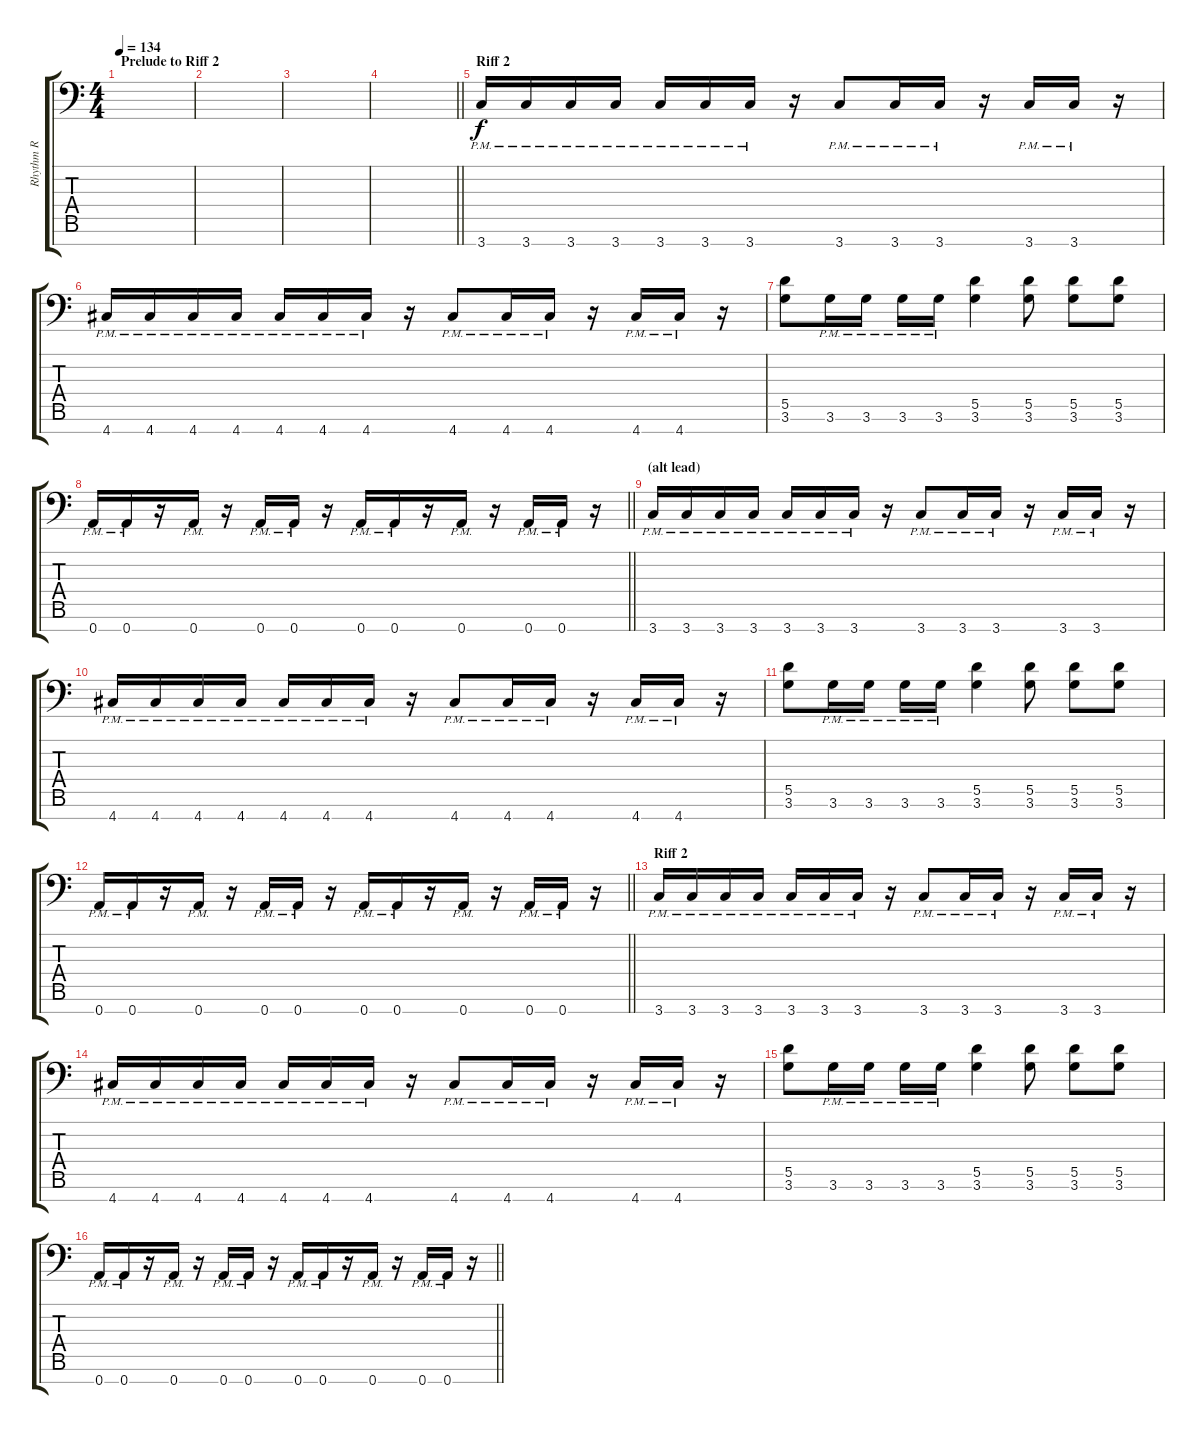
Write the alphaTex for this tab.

\track ("Rhythm R" "Rhythm R") {instrument overdrivenguitar}
\staff {score tabs}
\tuning (E4 B3 G3 D3 A2 E2 A1) {hide}
\ts (4 4)
\section ("" "Prelude to Riff 2")
\tempo 134
\clef f4
\ks c
|
|
|
\barLineRight lightlight
|
\section ("" "Riff 2")
3.7{pm}.16 3.7{pm}.16 3.7{pm}.16 3.7{pm}.16 3.7{pm}.16 3.7{pm}.16 3.7{pm}.16 r.16 3.7{pm}.8 3.7{pm}.16 3.7{pm}.16 r.16 3.7{pm}.16 3.7{pm}.16 r.16 |
4.7{pm}.16 4.7{pm}.16 4.7{pm}.16 4.7{pm}.16 4.7{pm}.16 4.7{pm}.16 4.7{pm}.16 r.16 4.7{pm}.8 4.7{pm}.16 4.7{pm}.16 r.16 4.7{pm}.16 4.7{pm}.16 r.16 |
(5.5 3.6).8 3.6{pm}.16 3.6{pm}.16 3.6{pm}.16 3.6{pm}.16 (5.5 3.6).4 (5.5 3.6).8 (5.5 3.6).8 (5.5 3.6).8 |
\barLineRight lightlight
0.7{pm}.16 0.7{pm}.16 r.16 0.7{pm}.16 r.16 0.7{pm}.16 0.7{pm}.16 r.16 0.7{pm}.16 0.7{pm}.16 r.16 0.7{pm}.16 r.16 0.7{pm}.16 0.7{pm}.16 r.16 |
\section ("" "(alt lead)")
3.7{pm}.16 3.7{pm}.16 3.7{pm}.16 3.7{pm}.16 3.7{pm}.16 3.7{pm}.16 3.7{pm}.16 r.16 3.7{pm}.8 3.7{pm}.16 3.7{pm}.16 r.16 3.7{pm}.16 3.7{pm}.16 r.16 |
4.7{pm}.16 4.7{pm}.16 4.7{pm}.16 4.7{pm}.16 4.7{pm}.16 4.7{pm}.16 4.7{pm}.16 r.16 4.7{pm}.8 4.7{pm}.16 4.7{pm}.16 r.16 4.7{pm}.16 4.7{pm}.16 r.16 |
(5.5 3.6).8 3.6{pm}.16 3.6{pm}.16 3.6{pm}.16 3.6{pm}.16 (5.5 3.6).4 (5.5 3.6).8 (5.5 3.6).8 (5.5 3.6).8 |
\barLineRight lightlight
0.7{pm}.16 0.7{pm}.16 r.16 0.7{pm}.16 r.16 0.7{pm}.16 0.7{pm}.16 r.16 0.7{pm}.16 0.7{pm}.16 r.16 0.7{pm}.16 r.16 0.7{pm}.16 0.7{pm}.16 r.16 |
\section ("" "Riff 2")
3.7{pm}.16 3.7{pm}.16 3.7{pm}.16 3.7{pm}.16 3.7{pm}.16 3.7{pm}.16 3.7{pm}.16 r.16 3.7{pm}.8 3.7{pm}.16 3.7{pm}.16 r.16 3.7{pm}.16 3.7{pm}.16 r.16 |
4.7{pm}.16 4.7{pm}.16 4.7{pm}.16 4.7{pm}.16 4.7{pm}.16 4.7{pm}.16 4.7{pm}.16 r.16 4.7{pm}.8 4.7{pm}.16 4.7{pm}.16 r.16 4.7{pm}.16 4.7{pm}.16 r.16 |
(5.5 3.6).8 3.6{pm}.16 3.6{pm}.16 3.6{pm}.16 3.6{pm}.16 (5.5 3.6).4 (5.5 3.6).8 (5.5 3.6).8 (5.5 3.6).8 |
\barLineRight lightlight
0.7{pm}.16 0.7{pm}.16 r.16 0.7{pm}.16 r.16 0.7{pm}.16 0.7{pm}.16 r.16 0.7{pm}.16 0.7{pm}.16 r.16 0.7{pm}.16 r.16 0.7{pm}.16 0.7{pm}.16 r.16
